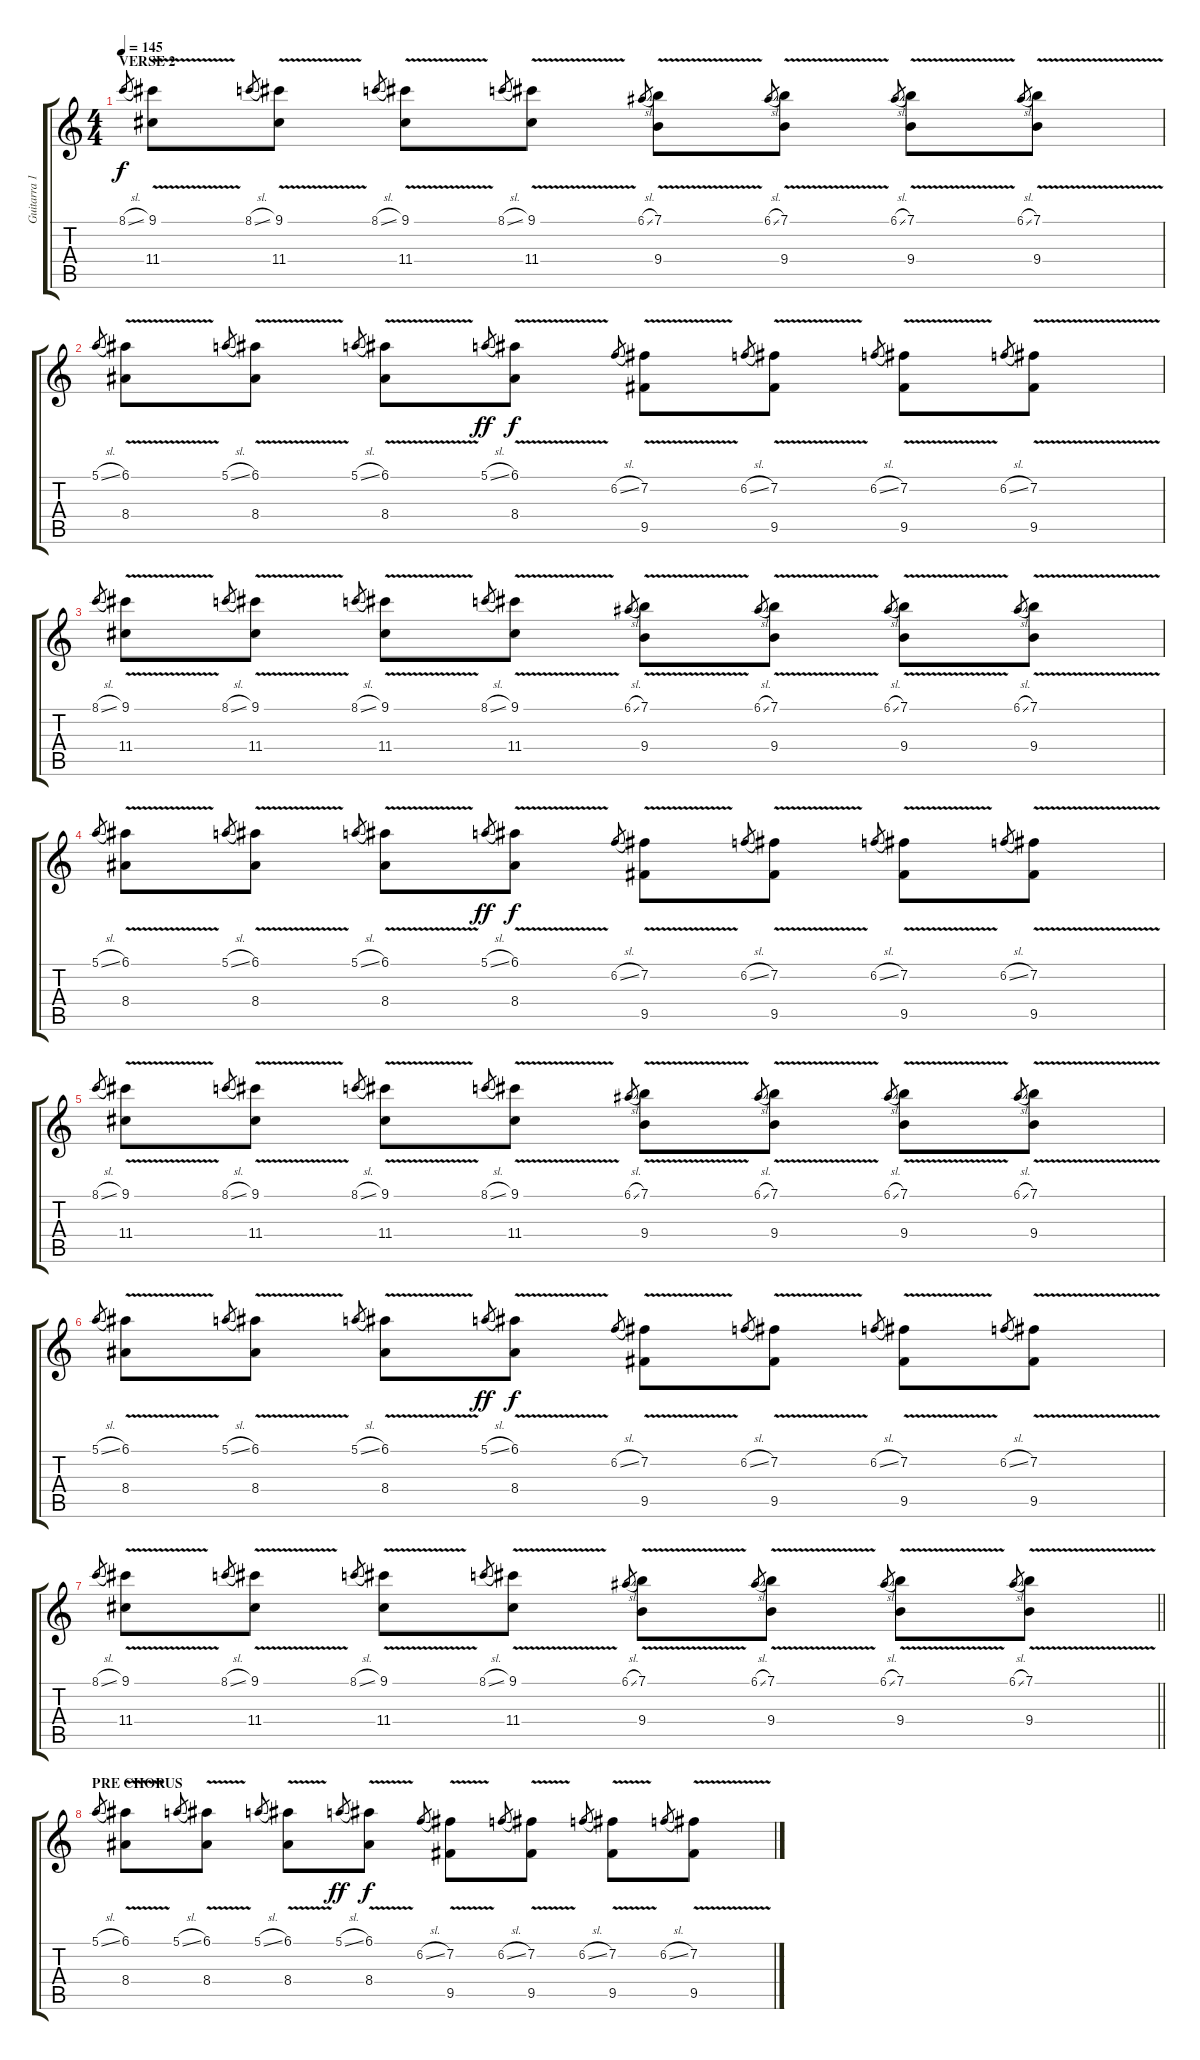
\track ("Guitarra 1" "Guitarra 1") {instrument overdrivenguitar}
\staff {score tabs}
\tuning (E4 B3 G3 D3 A2 E2) {hide}
\ts (4 4)
\section ("" "VERSE 2")
\tempo 145
\clef g2
\ks c
8.1{sl}.8{gr dy f} (9.1{v} 11.4).8 8.1{sl}.8{gr} (9.1{v} 11.4).8 8.1{sl}.8{gr} (9.1{v} 11.4).8 8.1{sl}.8{gr} (9.1{v} 11.4).8 6.1{sl}.8{gr} (7.1{v} 9.4).8 6.1{sl}.8{gr} (7.1{v} 9.4).8 6.1{sl}.8{gr} (7.1{v} 9.4).8 6.1{sl}.8{gr} (7.1{v} 9.4).8 |
5.1{sl}.8{gr} (6.1{v} 8.4).8 5.1{sl}.8{gr} (6.1{v} 8.4).8 5.1{sl}.8{gr} (6.1{v} 8.4).8 5.1{sl}.8{gr dy ff} (6.1{v} 8.4).8{dy f} 6.2{sl}.8{gr} (7.2{v} 9.5).8 6.2{sl}.8{gr} (7.2{v} 9.5).8 6.2{sl}.8{gr} (7.2{v} 9.5).8 6.2{sl}.8{gr} (7.2{v} 9.5).8 |
8.1{sl}.8{gr} (9.1{v} 11.4).8 8.1{sl}.8{gr} (9.1{v} 11.4).8 8.1{sl}.8{gr} (9.1{v} 11.4).8 8.1{sl}.8{gr} (9.1{v} 11.4).8 6.1{sl}.8{gr} (7.1{v} 9.4).8 6.1{sl}.8{gr} (7.1{v} 9.4).8 6.1{sl}.8{gr} (7.1{v} 9.4).8 6.1{sl}.8{gr} (7.1{v} 9.4).8 |
5.1{sl}.8{gr} (6.1{v} 8.4).8 5.1{sl}.8{gr} (6.1{v} 8.4).8 5.1{sl}.8{gr} (6.1{v} 8.4).8 5.1{sl}.8{gr dy ff} (6.1{v} 8.4).8{dy f} 6.2{sl}.8{gr} (7.2{v} 9.5).8 6.2{sl}.8{gr} (7.2{v} 9.5).8 6.2{sl}.8{gr} (7.2{v} 9.5).8 6.2{sl}.8{gr} (7.2{v} 9.5).8 |
8.1{sl}.8{gr} (9.1{v} 11.4).8 8.1{sl}.8{gr} (9.1{v} 11.4).8 8.1{sl}.8{gr} (9.1{v} 11.4).8 8.1{sl}.8{gr} (9.1{v} 11.4).8 6.1{sl}.8{gr} (7.1{v} 9.4).8 6.1{sl}.8{gr} (7.1{v} 9.4).8 6.1{sl}.8{gr} (7.1{v} 9.4).8 6.1{sl}.8{gr} (7.1{v} 9.4).8 |
5.1{sl}.8{gr} (6.1{v} 8.4).8 5.1{sl}.8{gr} (6.1{v} 8.4).8 5.1{sl}.8{gr} (6.1{v} 8.4).8 5.1{sl}.8{gr dy ff} (6.1{v} 8.4).8{dy f} 6.2{sl}.8{gr} (7.2{v} 9.5).8 6.2{sl}.8{gr} (7.2{v} 9.5).8 6.2{sl}.8{gr} (7.2{v} 9.5).8 6.2{sl}.8{gr} (7.2{v} 9.5).8 |
\barLineRight lightlight
8.1{sl}.8{gr} (9.1{v} 11.4).8 8.1{sl}.8{gr} (9.1{v} 11.4).8 8.1{sl}.8{gr} (9.1{v} 11.4).8 8.1{sl}.8{gr} (9.1{v} 11.4).8 6.1{sl}.8{gr} (7.1{v} 9.4).8 6.1{sl}.8{gr} (7.1{v} 9.4).8 6.1{sl}.8{gr} (7.1{v} 9.4).8 6.1{sl}.8{gr} (7.1{v} 9.4).8 |
\section ("" "PRE CHORUS")
5.1{sl}.8{gr} (6.1{v} 8.4).8 5.1{sl}.8{gr} (6.1{v} 8.4).8 5.1{sl}.8{gr} (6.1{v} 8.4).8 5.1{sl}.8{gr dy ff} (6.1{v} 8.4).8{dy f} 6.2{sl}.8{gr} (7.2{v} 9.5).8 6.2{sl}.8{gr} (7.2{v} 9.5).8 6.2{sl}.8{gr} (7.2{v} 9.5).8 6.2{sl}.8{gr} (7.2{v} 9.5).8
